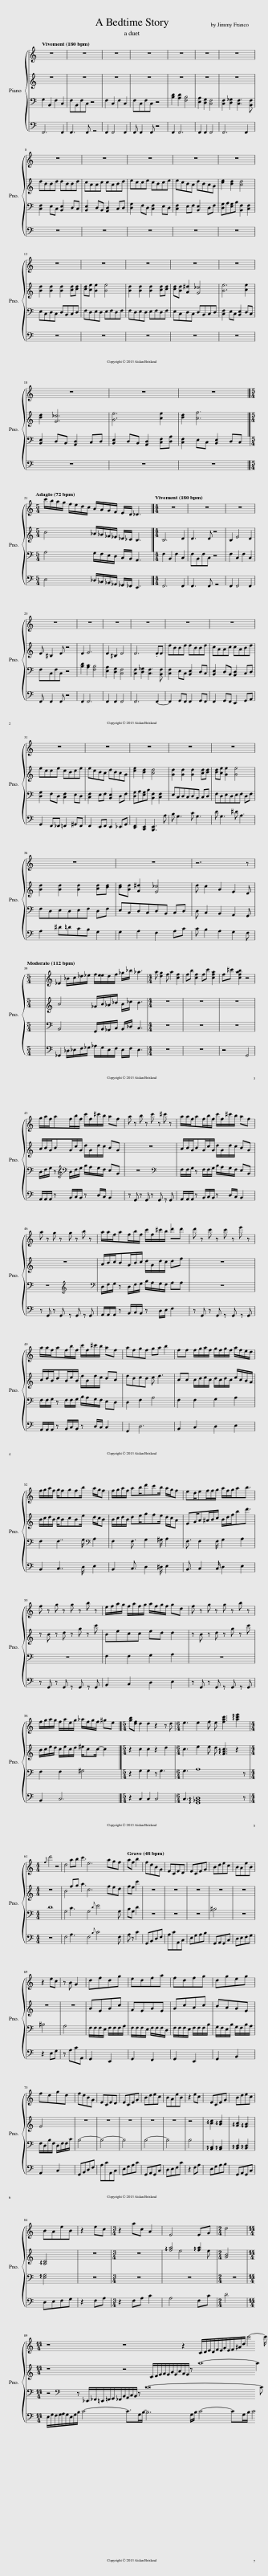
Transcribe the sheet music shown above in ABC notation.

X:1
%%score { ( 1 5 ) | ( 2 6 ) | ( 3 7 ) | ( 4 8 ) }
L:1/8
Q:1/4=180
M:none
I:linebreak $
K:C
V:1 treble
V:5 treble
V:2
V:6
V:3 bass
V:7 bass
V:4 bass
V:8 bass
V:1
 z8 | z8 | z8 | z8 | z8 | %5
 z8 | z8 |$ z8 | z8 | z8 | %10
 z8 | z8 |$ z8 | z8 | z8 | %15
 z8 | z8 |$ z8 | z8 | z8 |]$ %20
[M:5/4][Q:1/4=72] c'/b/a/g/ f/e/d/c/ B/A/G/F/ E/D/ _D3 |][M:4/4][Q:1/4=180] z8 | z8 | z8 |$ z8 | %25
 z8 | z8 | z8 | z8 | z8 |$ %30
 z8 | z8 | z8 | z8 | z8 |$ %35
 z8 | z8 | z7 z |$[M:5/4] x36[Q:1/4=112] _E2 _B/c/_d/_e/ f/[ee]/d/f/ _g/_b/ _a3 |[M:4/4] a [dg]2 f a2 [cf]2 | %40
 fb [cf]2 fc' [cfa]2 | f^c' [cfab]2 z4 |$ g/a/f/af/b/f/ c'/f/^c'/b/ af | a z b z c' z ^c' z | a/a/f/af/b/f/ c'/f/^c'/b/ af |$ %45
 a z g z g z b z | a/a/f/af/b/f/ c'/f/^c'/b/ d'd' | d' z c' z c' z e' z |$ a/a/f/af/b/f/ c'/f/^c'/b/ af | afgf ga b2 | %50
 ff f/g/a/f/ g/f/g/f/ a/f/e/d/ |$ f/g/a/f/ g/fgfb/ a/g/f | f/g/a/f/ ab/d'c'b/ a/g/f | ed/ef/f/g/ a/f/g/ab3/2 |$ f z g z g z b z | %55
 e/f/a/g/ f/a/f/g/ a/f/g/f/ gd | f z g z g z b z |$ f/g/a/g/ f/a/e/g/ _a/f/g/f/ ^ge |][M:5/4] [gb][df] d2 d2 z2 z d |[M:6/4] e3 e2 f e [fac']3 !arpeggio![ac'e']2 |$ %60
[M:4/4]{f} d'4 z4 | d4 e6 |[Q:1/4=48] af b2 | fdBG | ECED | %65
 ECEG | Bdec | BAeB |$ z2 ec | z B G2 | %70
 dfdg | edfa | fdfg | dgeg |$ fdgd | %75
 fdBG |[K:C] ECED | ECEG | Bdec | BAeB | %80
 z2 ec | ECEG | Bdec |$ BAeB | z2 ec | %85
[M:3/4] z2 ac A2 | E4 EG |[M:2/4] d4 |$[M:14/4] z8 z8 z2 C/D/E/D/F/E/G/E/F/^A/d/ c'4- c'/ |] %89
V:2
 z8 | z8 | z8 | z8 | z8 | %5
 z8 | z8 |$ fddf fddf | ecce ecdf | geeg edeg | %10
 gedc fdcB | [eg]2 [df]2 [cf]4 |$ [Bf]2 [Bf]2 [Bf]2 [cf][df] | [df][cg] [Bg]2 [Bg]4 | [Bf]2 [Bf]2 [Bf]2 [cf][df] | %15
 [df][Bf] [A^f]2 [G_e]4 | [Bg]6 [cg]2 |$ [df]2 [G_e]6 | [Bg]6 [cg]2 | [df]2 [ca]6 |]$ %20
[M:5/4] d4 _c/_B/_A/_G/ _F/_E/ D3 |][M:4/4] D6 F2 | F3 F z4 | D2 G4 F2 |$ F ^D2 F z4 | %25
 F2 G6 | F2 ^D2 F4 | F6 .FF | fddf fddf | ecce ecdf |$ %30
 geeg edeg | gedc fdcB | [eg]2 [df]2 [cf]4 | [Bf]2 [Bf]2 [Bf]2 [cf][df] | [df][cg] [Bg]2 [Bg]4 |$ %35
 [Bf]2 [Bf]2 [Bf]2 [cf][df] | [df][Bf] [A^f]2 [G_e]4 | f e2 B2 G2 F |$[M:5/4] x36 c4 _A/c/_B/_d/ c/_e/ d3 |[M:4/4] z8 | %40
 z8 | z8 |$ c/d/B/dB/e/B/ f/B/f/e/ dB | z8 | c/d/B/dB/e/B/ f/B/f/e/ dB |$ %45
 z8 | c/d/e/dB/d/e/ f/B/f/e/ fa | z8 |$ c/d/B/dB/e/B/ f/B/f/e/ dc | fded e f3 | %50
 cc c/d/e/c/ d/c/d/c/ e/c/B/A/ |$ d/e/f/d/ e/dedg/ f/e/d | d/e/f/d/ fg/bag/ f/e/c | GB/c^c/d/e/ d/f/a/d'f'3/2 |$ z d z f z b z e' | %55
 dgee gf f2 | z d z f z b z e' |$ d/e/g/f/ e/g/e/f/ ^g/ee/- e2 |][M:5/4] z2 e2 e2 z2 f2 |[M:6/4] e3 g2 g f !arpeggio![Ace]3 z2 |$ %60
[M:4/4] z8 | d4 e6 | ag e'2 | z4 | z4 | %65
 z4 | z4 | z4 |$ z4 | z4 | %70
 BGBe | AGBG | Bece | dcBG |$ G4 | %75
 z4 |[K:C] z4 | z4 | z4 | z4 | %80
 z4 | !arpeggio![ce]2 !arpeggio![Bd]2 | !arpeggio![Ac]2 !arpeggio![GB]2 |$ !arpeggio![CE]4 | z4 | %85
[M:3/4] z6 | !arpeggio![ac']4 !arpeggio![ac']2 |[M:2/4] [Bd]4 |$[M:14/4] z8 z4 E/F/G/A/G/B/G/c/A/G/ z c'8- c'2 |] %89
V:3
 G,2 B,,2 F,2 C,2 | F,B,,F,C, z4 | F,2 C,2 F,2 C,2 | F,C,F,C, z4 | [B,D]2 [A,D]2 [F,B,]4 | %5
 [E,A,]2 [D,G,]2 [C,F,]4 | [C,F,]2 [D,_G,]2 [C,F,]3 [B,,F,] |$ [C,F,]2 E,C, [B,,E,]2 D,C, | [B,,E,]2 D,B,, [A,,D,]2 C,D, | [D,G,]2 F,D, [C,F,]2 E,D, | %10
 [C,F,]2 E,F, [B,,E,]2 D,F, | [D,G,]A,[E,G,]B, [B,,F,]2 [C,F,]2 |$ E,C,D,C, D,B,,C,D, | F,D,E,D, E,F,D,F, | F,D,E,D, E,F,D,F, | %15
 E,C,D,C, D,B,,C,D, | [C,F,]2 E,C, [B,,E,]2 D,C, |$ [B,,E,]2 D,B,, [A,,D,]2 C,D, | [B,,E,]2 D,B,, [A,,D,]2 [C,F,][D,A,] | [C,F,]2 E,C, [B,,E,]2 D,C, |]$ %20
[M:5/4] A,4 G,/F,/E,/D,/ C,/B,,/ A,,3 |][M:4/4] F,2 B,,2 F,2 C,2 | F,B,,F,C, z4 | F,2 C,2 F,2 C,2 |$ F,C,F,C, z4 | %25
 [B,D]2 [A,C]2 [F,B,]4 | [E,A,]2 [D,G,]2 [C,F,]4 | [C,F,]2 [D,_G,]2 [C,F,]3 [B,,F,] | [C,F,]2 E,C, [B,,E,]2 D,C, | [B,,E,]2 D,B,, [A,,D,]2 C,D, |$ %30
 [D,G,]2 F,D, [C,F,]2 E,D, | [C,F,]2 E,F, [B,,E,]2 D,F, | [D,G,]A,[E,G,]B, [B,,F,]2 [C,F,]2 | E,C,D,C,D,B,, C,D, | F,D,E,D,E,F, D,F, |$ %35
 F,D,E,D,E,F, D,F, | E,C,D,C,D,B,, C,D, | D, C,2 B,,2 A,,2 G,, |$[M:5/4] x36 B,,4 G,,/B,,/_A,,/C,/ B,,/_D,/ C,3 |[M:4/4] z8 | %40
 z8 | z8 |$ D,/F,/G,/ z[K:treble][K:bass] D,/F,/G,/ B,/A,/G,/F,/ E,B,, | z8[K:bass] | F,/F,/G,/ z F,/F,/G,/ B,/A,/G,/F,/ E,B,, |$ %45
 z8[K:treble] |[K:bass] D,/F,/G,/ z D,/F,/G,/ B,/A,/G,/F,/ A,A, | z8 |$ F,/F,/G,/ z F,/F,/G,/ B,/A,/G,/F,/ E,D, | D,2 F,2 A,4 | %50
 F,2 F,2 G,2 A,2 |$ F,2 F,7/2 G,/[K:bass] A,2 | F,2 F,3/2 G,2 ^G,/ A,2 | F,3/2 F,2 F,/ G,2 A,2 |$ z8 | %55
 F,2 F,2 G,2 A,2 | z8 |$ F,2 F,2 ^G,4 |][M:5/4] z2 G,2 G,2 z G,3 |[M:6/4] G,3 A,8 z |$ %60
[M:4/4] D8 | G,4 G,4 x2 | B,G, D2 | z4 | z4 | %65
 z4 | ^B,4 | z4 |$ ^B,4 | A,4 | %70
 F,/F,/F,/E,/ F,/F,/F,/A,/ | F,/F,/F,/E,/ F,/F,/F,/D,/ | F,/F,/F,/E,/ F,/F,/F,/B,/ | G,/F,/E,/B,/ G,/F,/B,/A,/ |$ F,/D,/B,/F,/ D,/F,/F,/C/ | %75
 B,4- |[K:C] B,4- | B,4 | B,4- | B,4 | %80
 B,4 | !arpeggio![A,,C,]2 !arpeggio![A,,C,]2 | !arpeggio![B,,D,]2 !arpeggio![B,,D,]2 |$ !arpeggio![E,G,]4 | z4 | %85
[M:3/4] z6 | z6 |[M:2/4] z4 |$[M:14/4] z4[K:bass] z _E,,/_F,,/=E,,/=F,,/G,,/_F,,/B,,/A,,/C,/B,,/ z C16- C |] %89
V:4
 F,,6 F,,2 | F,,3 F,, z4 | F,,2 F,,4 F,,2 | F,, F,,2 F,, z4 | F,,2 F,,6 | %5
 F,,2 F,,2 F,,4 | F,,6 F,,2 |$ z8 | z8 | z8 | %10
 z8 | z8 |$ z8 | z8 | z8 | %15
 z8 | z8 |$ z8 | z8 | z8 |]$ %20
[M:5/4] E,4 _D,/_C,/_B,,/_A,,/ _G,,/_F,,/ E,,3 |][M:4/4] F,,6 F,,2 | F,,3 F,, z4 | F,,2 F,,4 F,,2 |$ F,, F,,2 F,, z4 | %25
 F,,2 F,,6 | F,,2 F,,2 F,,4 | F,,6 F,,2- | F,,2 G,,F,, F,,2 G,,F,, | F,,2 G,,F,, E,,2 G,,A,, |$ %30
 G,,2 F,,_F,, =F,,2 ^G,,F,, | F,,2 E,,F,, E,,2 _E,,G,, | [D,,F,,]2 [C,,E,,]2 [B,,,E,,]3 A, | B, G,3 C G,3 | D G,3 ^D A,3 |$ %35
 A,2 ^D=DCB, G,2 | G,2 A,2 F,2 A,C | C B,2 A,2 G,2 F, |$[M:5/4] x36 _G,,2 _D,/_E,/F,/_G,/ _A,/G,/E,/F,/ E,/F,/ E,3 |[M:4/4] z8 | %40
 z8 | z4 G,,4 |$ A,,/A,,/A,,/ z B,,/C,/B,,/ z D,/C,/ B,,2 | z G,, z G,, z G,, z G,, | A,,/A,,/A,,/ z B,,/C,/B,,/ z D,/C,/ B,,2 |$ %45
 z G,, z G,, z G,, z G,, | A,,/A,,/A,,/ z B,,/C,/B,,/ z D,/E,/ F,2 | z G,, z G,, z G,, z G,, |$ A,,/A,,/A,,/ z B,,/C,/B,,/ z D,/C,/ C,2 | G,,2 D,6 | %50
 B,,2 C,2 D,2 E,2 |$ B,,2 C,7/2 D,/ E,2 | B,,2 C,3/2 D,2 ^D,/ E,2 | B,,3/2 C,2 C,/ D,2 E,2 |$ z G,, z G,, z G,, z G,, | %55
 B,,2 C,2 D,2 E,2 | z G,, z G,, z G,, z G,, |$ B,,2 C,6 |][M:5/4] z2 C,2 C,2 C,4 |[M:6/4] C,3 !arpeggio![G,,_B,,D,]8 z |$ %60
[M:4/4] z8 | F,4 F,4 x2 | A, z C2 | G,,B,,D,F, | A,CA,,C, | %65
 E,G,A,B, | G,,A,,G,,C, | D,E,F,G, |$ z2 E,G, | z A,CA,, | %70
 G,,2 E,,2 | G,,2 F,,2 | G,,2 E,,2 | G,,2 B,,2 |$ A,,2 C,2 | %75
 G,,B,,D,F, |[K:C] A,CA,,C, | E,G,A,C | G,,A,,G,,C, | D,E,F,C | %80
 z2 F,A, | E,G,A,B, | G,,A,,G,,C, |$ D,E,F,G, | z2 F,A, | %85
[M:3/4] z2 F,A, C2 | A,4 F,C |[M:2/4] D4 |$[M:14/4] E,/G,/F,/G,/A,/G,/E,/G,/B,/ C4- C>G,B,/- B,6 G,/B,/ C4- CG,/B,/ C4 |] %89
V:5
 x8 | x8 | x8 | x8 | x8 | %5
 x8 | x8 |$ x8 | x8 | x8 | %10
 x8 | x8 |$ x8 | x8 | x8 | %15
 x8 | x8 |$ x8 | x8 | x8 |]$ %20
[M:5/4] x10 |][M:4/4] x8 | x8 | x8 |$ x8 | %25
 x8 | x8 | x8 | x8 | x8 |$ %30
 x8 | x8 | x8 | x8 | x8 |$ %35
 x8 | x8 | x8 |$[M:5/4] x46 |[M:4/4] x8 | %40
 x8 | x8 |$ x8 | x8 | x8 |$ %45
 x8 | x8 | x8 |$ x8 | x8 | %50
 x8 |$ x8 | x8 | x8 |$ x8 | %55
 x8 | x8 |$ x8 |][M:5/4] x10 |[M:6/4] x12 |$ %60
[M:4/4] x8 | x ab c'3 x agf | x4 | x4 | x4 | %65
 x4 | x4 | x4 |$ x4 | x4 | %70
 x4 | x4 | x4 | x4 |$ x4 | %75
 x4 |[K:C] x4 | x4 | x4 | x4 | %80
 x4 | x4 | x4 |$ x4 | x4 | %85
[M:3/4] x6 | x6 |[M:2/4] x4 |$[M:14/4] x28 |] %89
V:6
 x8 | x8 | x8 | x8 | x8 | %5
 x8 | x8 |$ x8 | x8 | x8 | %10
 x8 | x8 |$ x8 | x8 | x8 | %15
 x8 | x8 |$ x8 | x8 | x8 |]$ %20
[M:5/4] x10 |][M:4/4] x8 | x8 | x8 |$ x8 | %25
 x8 | x8 | x8 | x8 | x8 |$ %30
 x8 | x8 | x8 | x8 | x8 |$ %35
 x8 | x8 | x8 |$[M:5/4] x46 |[M:4/4] x8 | %40
 x8 | x8 |$ x8 | x8 | x8 |$ %45
 x8 | x8 | x8 |$ x8 | x8 | %50
 x8 |$ x8 | x8 | x8 |$ x8 | %55
 x8 | x8 |$ x8 |][M:5/4] x10 |[M:6/4] x12 |$ %60
[M:4/4] x8 | x ab c'3 x agf | x4 | x4 | x4 | %65
 x4 | x4 | x4 |$ x4 | x4 | %70
 x4 | x4 | x4 | x4 |$ x4 | %75
 x4 |[K:C] x4 | x4 | x4 | x4 | %80
 x4 | x4 | x4 |$ x4 | x4 | %85
[M:3/4] x6 | x g4 g |[M:2/4] x4 |$[M:14/4] x28 |] %89
V:7
 x8 | x8 | x8 | x8 | x8 | %5
 x8 | x8 |$ x8 | x8 | x8 | %10
 x8 | x8 |$ x8 | x8 | x8 | %15
 x8 | x8 |$ x8 | x8 | x8 |]$ %20
[M:5/4] x10 |][M:4/4] x8 | x8 | x8 |$ x8 | %25
 x8 | x8 | x8 | x8 | x8 |$ %30
 x8 | x8 | x8 | x8 | x8 |$ %35
 x8 | x8 | x8 |$[M:5/4] x46 |[M:4/4] x8 | %40
 x8 | x8 |$ x2[K:treble] x/[K:bass] x11/2 | x5[K:bass] x3 | x8 |$ %45
 x4[K:treble] x4 |[K:bass] x8 | x8 |$ x8 | x8 | %50
 x8 |$ x6[K:bass] x2 | x8 | x8 |$ x8 | %55
 x8 | x8 |$ x8 |][M:5/4] x10 |[M:6/4] x12 |$ %60
[M:4/4] x8 | x C3 x{D} E4 G, | x4 | x4 | x4 | %65
 x4 | x4 | x4 |$ x4 | x4 | %70
 x4 | x4 | x4 | x4 |$ x4 | %75
 x4 |[K:C] x4 | x4 | x4 | x4 | %80
 x4 | x4 | x4 |$ x4 | x4 | %85
[M:3/4] x6 | x6 |[M:2/4] x4 |$[M:14/4] x2[K:bass] x26 |] %89
V:8
 x8 | x8 | x8 | x8 | x8 | %5
 x8 | x8 |$ x8 | x8 | x8 | %10
 x8 | x8 |$ x8 | x8 | x8 | %15
 x8 | x8 |$ x8 | x8 | x8 |]$ %20
[M:5/4] x10 |][M:4/4] x8 | x8 | x8 |$ x8 | %25
 x8 | x8 | x8 | x8 | x8 |$ %30
 x8 | x8 | x8 | x8 | x8 |$ %35
 x8 | x8 | x8 |$[M:5/4] x46 |[M:4/4] x8 | %40
 x8 | x8 |$ x8 | x8 | x8 |$ %45
 x8 | x8 | x8 |$ x8 | x8 | %50
 x8 |$ x8 | x8 | x8 |$ x8 | %55
 x8 | x8 |$ x8 |][M:5/4] x10 |[M:6/4] x12 |$ %60
[M:4/4] x8 | x A,3 x{B,} C4 F, | x4 | x4 | x4 | %65
 x4 | x4 | x4 |$ x4 | x4 | %70
 x4 | x4 | x4 | x4 |$ x4 | %75
 x4 |[K:C] x4 | x4 | x4 | x4 | %80
 x4 | x4 | x4 |$ x4 | x4 | %85
[M:3/4] x6 | x6 |[M:2/4] x4 |$[M:14/4] x28 |] %89
